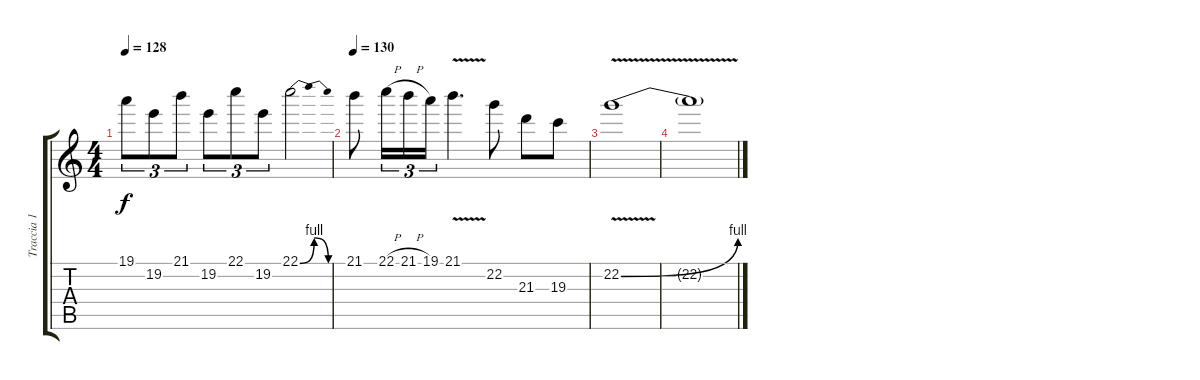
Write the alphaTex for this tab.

\track ("Traccia 1" "Traccia 1") {instrument distortionguitar}
\staff {score tabs}
\tuning (D4 A3 F3 C3 G2 C2) {hide}
\ts (4 4)
\tempo 128
\clef g2
\ks c
19.1.8{tu (3 2) dy f} 19.2.8{tu (3 2)} 21.1.8{tu (3 2)} 19.2.8{tu (3 2)} 22.1.8{tu (3 2)} 19.2.8{tu (3 2)} 22.1{be (bendrelease 0 0 14 4 36 4 60 0)}.2 |
\tempo 130
21.1.8 22.1{h}.16{tu (3 2)} 21.1{h}.16{tu (3 2)} 19.1.16{tu (3 2)} 21.1{v}.4{d} 22.2.8 21.3.8 19.3.8 |
22.2{be (bend 0 0 60 4) v}.1 |
22.2{t}.1
